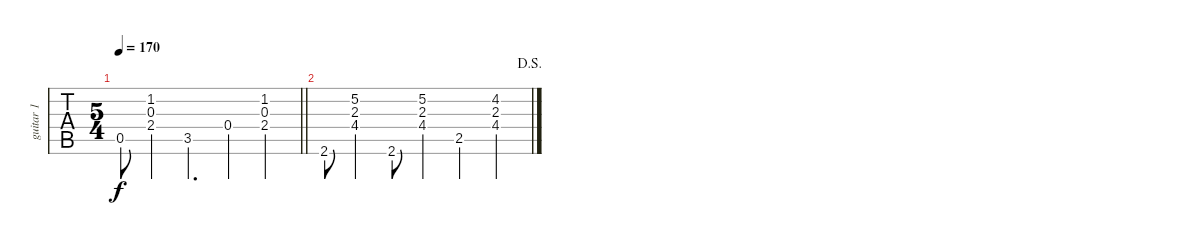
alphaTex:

\track ("guitar 1" "guitar 1") {instrument electricguitarjazz}
\staff {tabs}
\tuning (D4 A3 F3 C3 G2 D2) {hide}
\ts (5 4)
\tempo 170
\clef g2
\barLineRight lightlight
\ks c
0.5.8{dy f} (1.2 0.3 2.4).4 3.5.4{d} 0.4.4 (1.2 0.3 2.4).4 |
\section ("" "")
\jump dalsegno
2.6.8 (5.2 2.3 4.4).4 2.6.8 (5.2 2.3 4.4).4 2.5.4 (4.2 2.3 4.4).4
